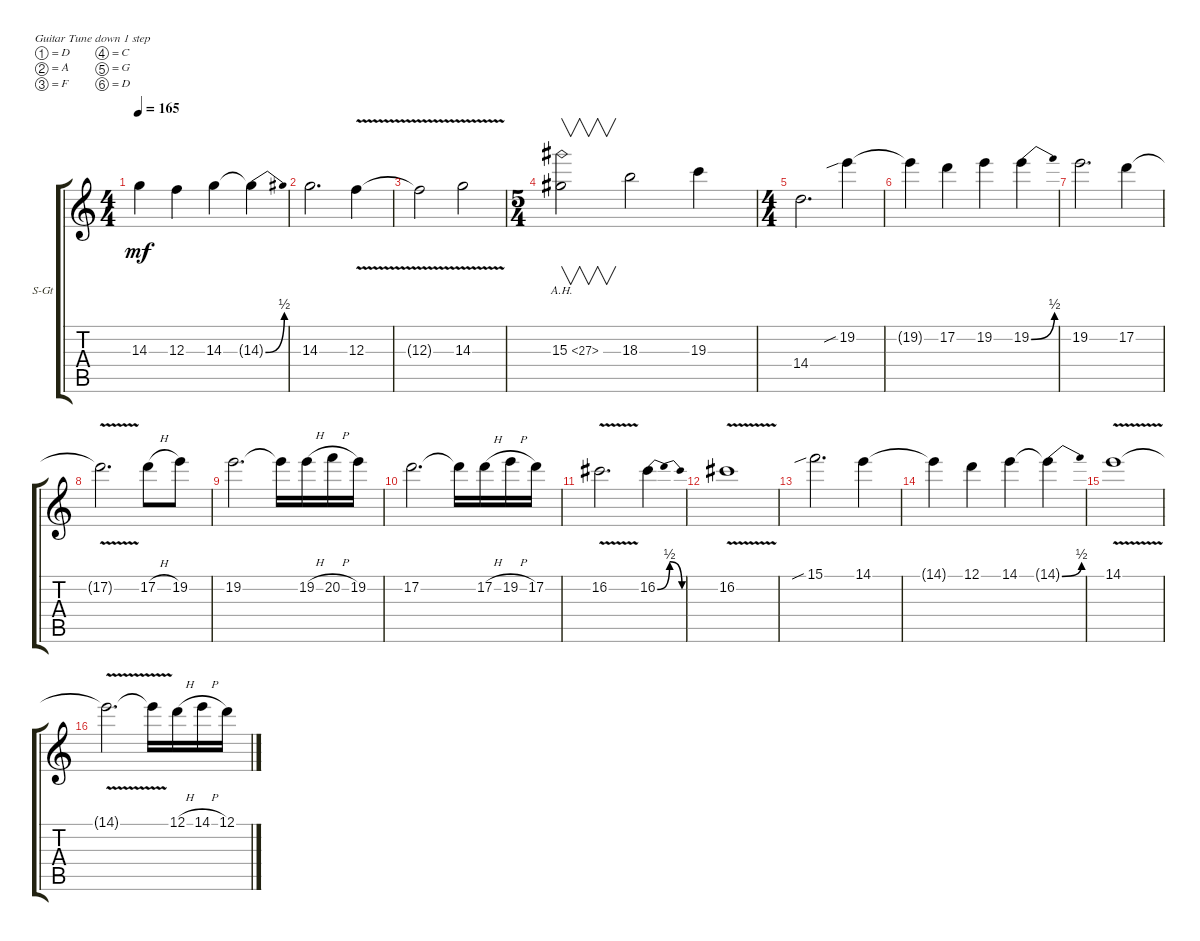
\defaultSystemsLayout 4
\bracketExtendMode groupsimilarinstruments
\firstSystemTrackNameOrientation horizontal
\otherSystemsTrackNameOrientation horizontal
\track ("Guitar" "S-Gt") {instrument acousticguitarsteel}
\staff {score tabs}
\tuning (D4 A3 F3 C3 G2 D2)
\ts (4 4)
\tempo 165
\clef g2
\ks c
14.3{t}.4{dy mf} 12.3.4 14.3.4 14.3{be (bend 0 0 15 2) t}.4 |
14.3.2{d} 12.3{v}.4 |
12.3{t}.2 14.3{v}.2 |
\ts (5 4)
15.3{ah 12}.2{v} 18.3.2 19.3.4 |
\ts (4 4)
14.4.2{d} 19.2{sib}.4 |
19.2{t}.4 17.2.4 19.2.4 19.2{be (bend 0 0 39.6 2)}.4 |
19.2.2{d} 17.2.4 |
17.2{v t}.2{d} 17.2{h}.8 19.2.8 |
19.2.2{d} 19.2{t}.16 19.2{h}.16 20.2{h}.16 19.2.16 |
17.2.2{d} 17.2{t}.16 17.2{h}.16 19.2{h}.16 17.2.16 |
16.2{v}.2{d} 16.2{be (bendrelease 0 0 40.199999999999996 2 46.199999999999996 2 56.4 0)}.4 |
16.2{v}.1 |
15.1{sib}.2{d} 14.1.4 |
14.1{t}.4 12.1.4 14.1.4 14.1{be (bend 0 0 15 2) t}.4 |
14.1{v}.1 |
14.1{v t}.2{d} 14.1{t}.16 12.1{h}.16 14.1{h}.16 12.1.16
